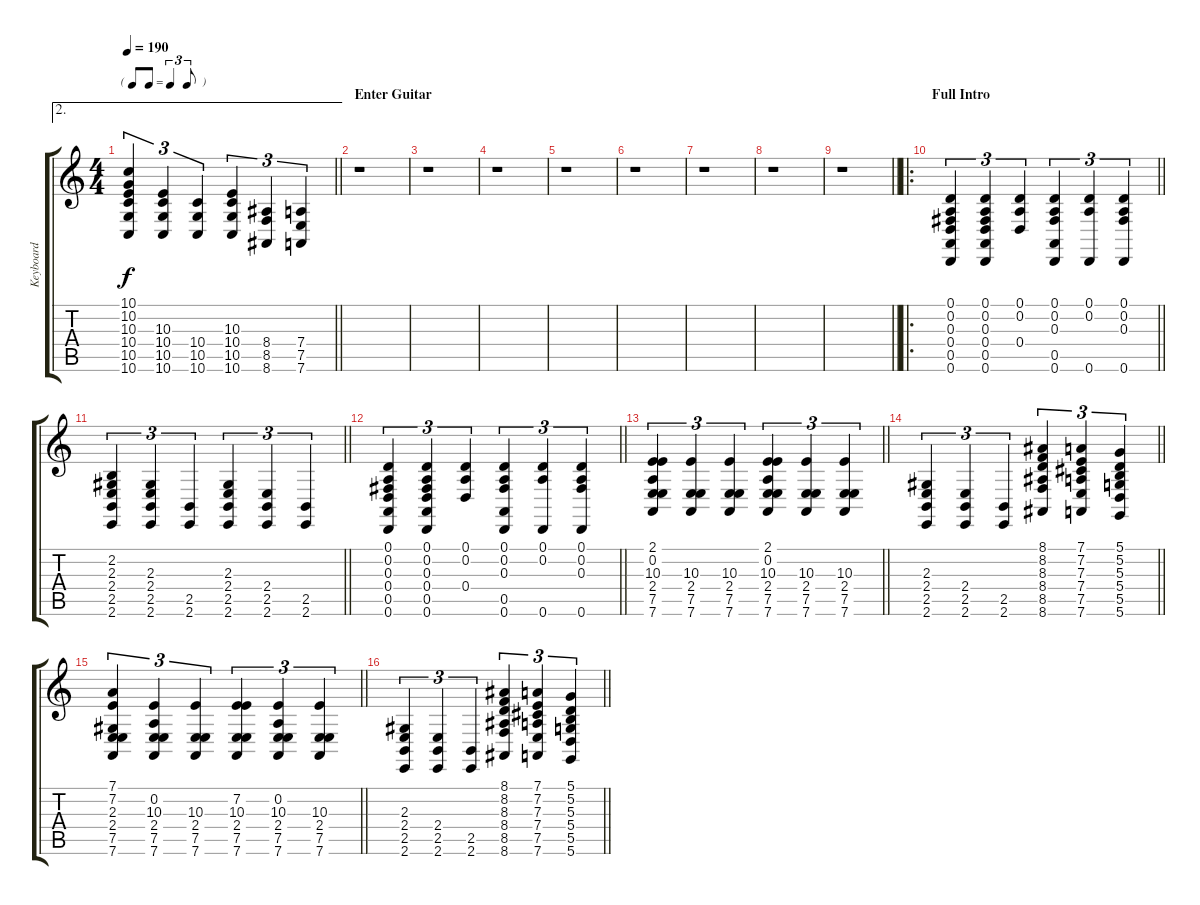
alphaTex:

\track ("Keyboard" "Keyboard") {instrument voiceoohs}
\staff {score tabs}
\tuning (D4 A3 Gb3 D3 A2 D2) {hide}
\ae 2
\ts (4 4)
\tf triplet8th
\tempo 190
\clef g2
\barLineRight lightlight
\ks c
(10.1 10.2 10.3 10.4 10.5 10.6).4{tu (3 2) dy f} (10.3 10.4 10.5 10.6).4{tu (3 2)} (10.4 10.5 10.6).4{tu (3 2)} (10.3 10.4 10.5 10.6).4{tu (3 2)} (8.4 8.5 8.6).4{tu (3 2)} (7.4 7.5 7.6).4{tu (3 2)} |
\section ("" "Enter Guitar")
r.1 |
r.1 |
r.1 |
r.1 |
r.1 |
r.1 |
r.1 |
\barLineRight lightlight
r.1 |
\ro
\section ("" "Full Intro")
\barLineRight lightlight
(0.1 0.2 0.3 0.4 0.5 0.6).4{tu (3 2)} (0.1 0.2 0.3 0.4 0.5 0.6).4{tu (3 2)} (0.1 0.2 0.4).4{tu (3 2)} (0.1 0.2 0.3 0.5 0.6).4{tu (3 2)} (0.1 0.2 0.6).4{tu (3 2)} (0.1 0.2 0.3 0.6).4{tu (3 2)} |
\barLineRight lightlight
(2.2 2.3 2.4 2.5 2.6).4{tu (3 2)} (2.3 2.4 2.5 2.6).4{tu (3 2)} (2.5 2.6).4{tu (3 2)} (2.3 2.4 2.5 2.6).4{tu (3 2)} (2.4 2.5 2.6).4{tu (3 2)} (2.5 2.6).4{tu (3 2)} |
\barLineRight lightlight
(0.1 0.2 0.3 0.4 0.5 0.6).4{tu (3 2)} (0.1 0.2 0.3 0.4 0.5 0.6).4{tu (3 2)} (0.1 0.2 0.4).4{tu (3 2)} (0.1 0.2 0.3 0.5 0.6).4{tu (3 2)} (0.1 0.2 0.6).4{tu (3 2)} (0.1 0.2 0.3 0.6).4{tu (3 2)} |
\barLineRight lightlight
(2.1 0.2 10.3 2.4 7.5 7.6).4{tu (3 2)} (10.3 2.4 7.5 7.6).4{tu (3 2)} (10.3 2.4 7.5 7.6).4{tu (3 2)} (2.1 0.2 10.3 2.4 7.5 7.6).4{tu (3 2)} (10.3 2.4 7.5 7.6).4{tu (3 2)} (10.3 2.4 7.5 7.6).4{tu (3 2)} |
\barLineRight lightlight
(2.3 2.4 2.5 2.6).4{tu (3 2)} (2.4 2.5 2.6).4{tu (3 2)} (2.5 2.6).4{tu (3 2)} (8.1 8.2 8.3 8.4 8.5 8.6).4{tu (3 2)} (7.1 7.2 7.3 7.4 7.5 7.6).4{tu (3 2)} (5.1 5.2 5.3 5.4 5.5 5.6).4{tu (3 2)} |
\barLineRight lightlight
(7.1 7.2 2.3 2.4 7.5 7.6).4{tu (3 2)} (0.2 10.3 2.4 7.5 7.6).4{tu (3 2)} (10.3 2.4 7.5 7.6).4{tu (3 2)} (7.2 10.3 2.4 7.5 7.6).4{tu (3 2)} (0.2 10.3 2.4 7.5 7.6).4{tu (3 2)} (10.3 2.4 7.5 7.6).4{tu (3 2)} |
\barLineRight lightlight
(2.3 2.4 2.5 2.6).4{tu (3 2)} (2.4 2.5 2.6).4{tu (3 2)} (2.5 2.6).4{tu (3 2)} (8.1 8.2 8.3 8.4 8.5 8.6).4{tu (3 2)} (7.1 7.2 7.3 7.4 7.5 7.6).4{tu (3 2)} (5.1 5.2 5.3 5.4 5.5 5.6).4{tu (3 2)}
